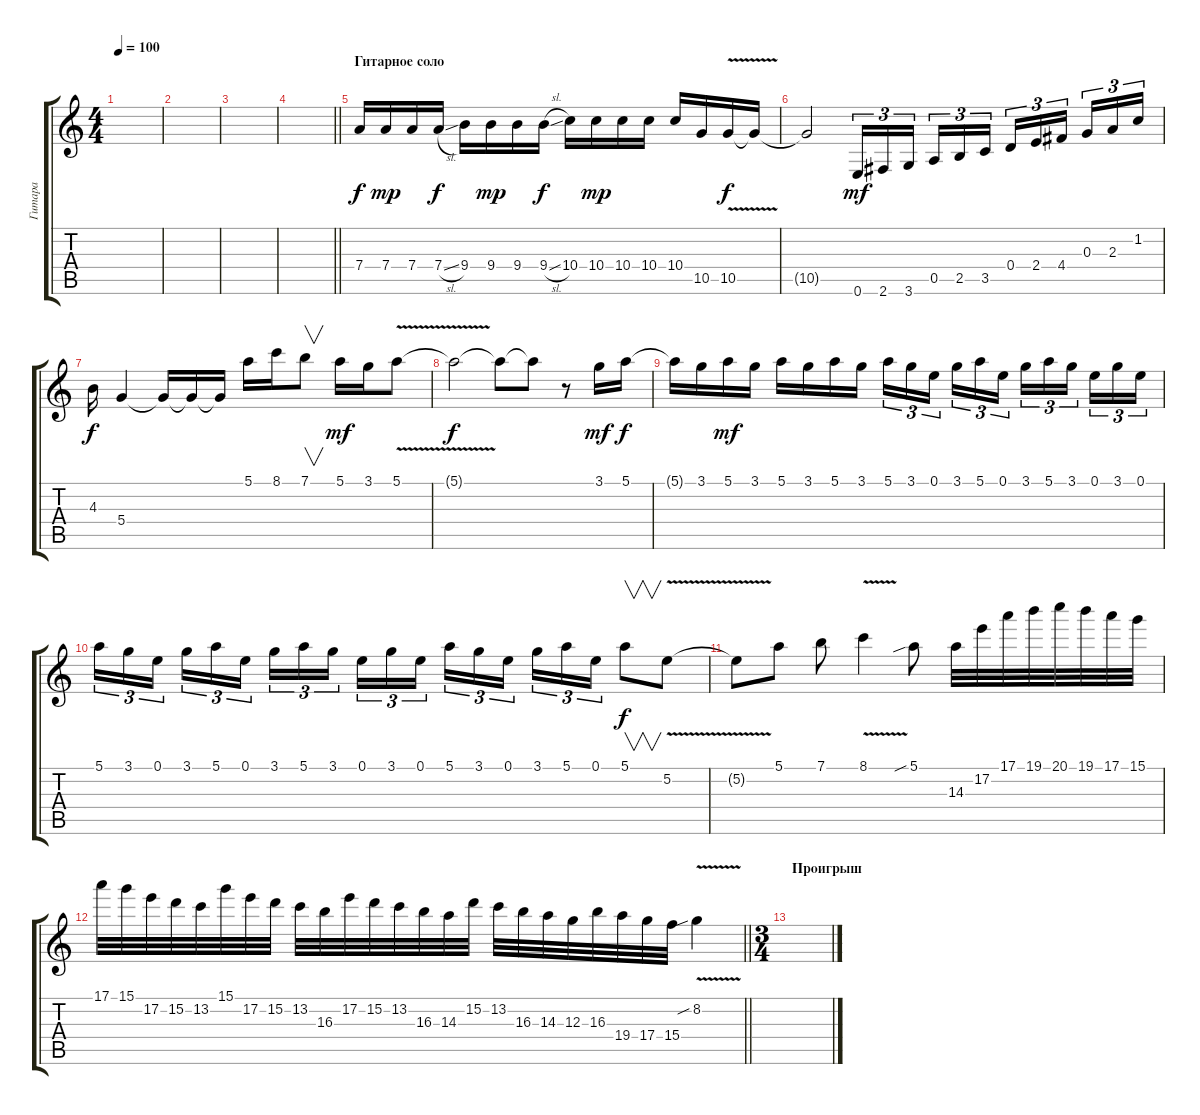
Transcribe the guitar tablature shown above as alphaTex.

\track ("Гитара" "Гитара") {instrument distortionguitar}
\staff {score tabs}
\tuning (E4 B3 G3 D3 A2 E2) {hide}
\ts (4 4)
\tempo 100
\clef g2
\ks aminor
|
|
|
\barLineRight lightlight
|
\section ("" "Гитарное соло")
7.4.16 7.4.16{dy mp} 7.4.16 7.4{sl}.16{dy f} 9.4.16 9.4.16{dy mp} 9.4.16 9.4{sl}.16{dy f} 10.4.16 10.4.16{dy mp} 10.4.16 10.4.16 10.4.16 10.5.16 10.5{v}.16{dy f} 10.5{t}.16 |
10.5{t}.2 0.6.16{tu (3 2) dy mf} 2.6.16{tu (3 2)} 3.6.16{tu (3 2) beam splitsecondary} 0.5.16{tu (3 2)} 2.5.16{tu (3 2)} 3.5.16{tu (3 2)} 0.4.16{tu (3 2)} 2.4.16{tu (3 2)} 4.4.16{tu (3 2) beam splitsecondary} 0.3.16{tu (3 2)} 2.3.16{tu (3 2)} 1.2.16{tu (3 2)} |
4.3.16{dy f} 5.4.4 5.4{t}.16 5.4{t}.16 5.4{t}.16 5.1.16 8.1.16 7.1.8{v} 5.1.16{dy mf} 3.1.16 5.1{v}.8 |
5.1{t}.2{dy f} 5.1{t}.8 5.1{t}.8 r.8 3.1.16{dy mf} 5.1.16{dy f} |
5.1{t}.16 3.1.16 5.1.16{dy mf} 3.1.16 5.1.16 3.1.16 5.1.16 3.1.16 5.1.16{tu (3 2)} 3.1.16{tu (3 2)} 0.1.16{tu (3 2) beam splitsecondary} 3.1.16{tu (3 2)} 5.1.16{tu (3 2)} 0.1.16{tu (3 2)} 3.1.16{tu (3 2)} 5.1.16{tu (3 2)} 3.1.16{tu (3 2) beam splitsecondary} 0.1.16{tu (3 2)} 3.1.16{tu (3 2)} 0.1.16{tu (3 2)} |
5.1.16{tu (3 2)} 3.1.16{tu (3 2)} 0.1.16{tu (3 2) beam splitsecondary} 3.1.16{tu (3 2)} 5.1.16{tu (3 2)} 0.1.16{tu (3 2)} 3.1.16{tu (3 2)} 5.1.16{tu (3 2)} 3.1.16{tu (3 2) beam splitsecondary} 0.1.16{tu (3 2)} 3.1.16{tu (3 2)} 0.1.16{tu (3 2)} 5.1.16{tu (3 2)} 3.1.16{tu (3 2)} 0.1.16{tu (3 2) beam splitsecondary} 3.1.16{tu (3 2)} 5.1.16{tu (3 2)} 0.1.16{tu (3 2)} 5.1.8{v dy f} 5.2{v}.8 |
5.2{t}.8 5.1.8 7.1.8 8.1{v}.4 5.1{sib}.8 14.3.32 17.2.32 17.1.32 19.1.32 20.1.32 19.1.32 17.1.32 15.1.32 |
\barLineRight lightlight
17.1.32 15.1.32 17.2.32 15.2.32 13.2.32 15.1.32 17.2.32 15.2.32 13.2.32 16.3.32 17.2.32 15.2.32 13.2.32 16.3.32 14.3.32 15.2.32 13.2.32 16.3.32 14.3.32 12.3.32 16.3.32 19.4.32 17.4.32 15.4.32 8.2{v sib}.4 |
\ts (3 4)
\section ("" "Проигрыш")
